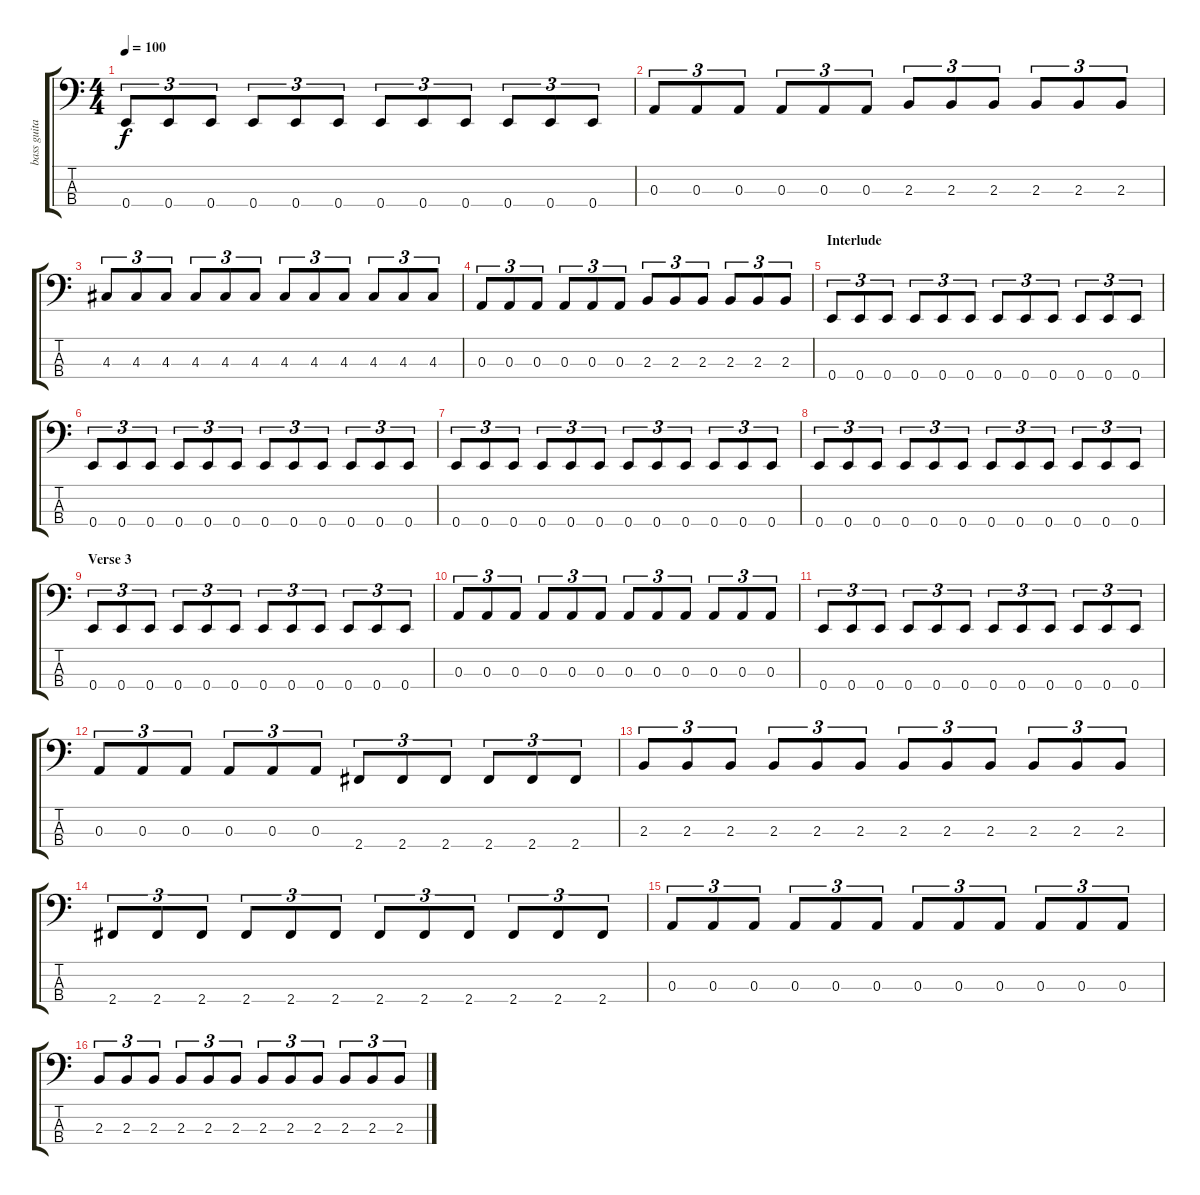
\track ("bass guitar - andi" "bass guita") {instrument electricbassfinger}
\staff {score tabs}
\tuning (G2 D2 A1 E1) {hide}
\ts (4 4)
\tempo 100
\clef f4
\ks c
0.4.8{tu (3 2) dy f} 0.4.8{tu (3 2)} 0.4.8{tu (3 2)} 0.4.8{tu (3 2)} 0.4.8{tu (3 2)} 0.4.8{tu (3 2)} 0.4.8{tu (3 2)} 0.4.8{tu (3 2)} 0.4.8{tu (3 2)} 0.4.8{tu (3 2)} 0.4.8{tu (3 2)} 0.4.8{tu (3 2)} |
0.3.8{tu (3 2)} 0.3.8{tu (3 2)} 0.3.8{tu (3 2)} 0.3.8{tu (3 2)} 0.3.8{tu (3 2)} 0.3.8{tu (3 2)} 2.3.8{tu (3 2)} 2.3.8{tu (3 2)} 2.3.8{tu (3 2)} 2.3.8{tu (3 2)} 2.3.8{tu (3 2)} 2.3.8{tu (3 2)} |
4.3.8{tu (3 2)} 4.3.8{tu (3 2)} 4.3.8{tu (3 2)} 4.3.8{tu (3 2)} 4.3.8{tu (3 2)} 4.3.8{tu (3 2)} 4.3.8{tu (3 2)} 4.3.8{tu (3 2)} 4.3.8{tu (3 2)} 4.3.8{tu (3 2)} 4.3.8{tu (3 2)} 4.3.8{tu (3 2)} |
0.3.8{tu (3 2)} 0.3.8{tu (3 2)} 0.3.8{tu (3 2)} 0.3.8{tu (3 2)} 0.3.8{tu (3 2)} 0.3.8{tu (3 2)} 2.3.8{tu (3 2)} 2.3.8{tu (3 2)} 2.3.8{tu (3 2)} 2.3.8{tu (3 2)} 2.3.8{tu (3 2)} 2.3.8{tu (3 2)} |
\section ("" "Interlude")
0.4.8{tu (3 2)} 0.4.8{tu (3 2)} 0.4.8{tu (3 2)} 0.4.8{tu (3 2)} 0.4.8{tu (3 2)} 0.4.8{tu (3 2)} 0.4.8{tu (3 2)} 0.4.8{tu (3 2)} 0.4.8{tu (3 2)} 0.4.8{tu (3 2)} 0.4.8{tu (3 2)} 0.4.8{tu (3 2)} |
0.4.8{tu (3 2)} 0.4.8{tu (3 2)} 0.4.8{tu (3 2)} 0.4.8{tu (3 2)} 0.4.8{tu (3 2)} 0.4.8{tu (3 2)} 0.4.8{tu (3 2)} 0.4.8{tu (3 2)} 0.4.8{tu (3 2)} 0.4.8{tu (3 2)} 0.4.8{tu (3 2)} 0.4.8{tu (3 2)} |
0.4.8{tu (3 2)} 0.4.8{tu (3 2)} 0.4.8{tu (3 2)} 0.4.8{tu (3 2)} 0.4.8{tu (3 2)} 0.4.8{tu (3 2)} 0.4.8{tu (3 2)} 0.4.8{tu (3 2)} 0.4.8{tu (3 2)} 0.4.8{tu (3 2)} 0.4.8{tu (3 2)} 0.4.8{tu (3 2)} |
0.4.8{tu (3 2)} 0.4.8{tu (3 2)} 0.4.8{tu (3 2)} 0.4.8{tu (3 2)} 0.4.8{tu (3 2)} 0.4.8{tu (3 2)} 0.4.8{tu (3 2)} 0.4.8{tu (3 2)} 0.4.8{tu (3 2)} 0.4.8{tu (3 2)} 0.4.8{tu (3 2)} 0.4.8{tu (3 2)} |
\section ("" "Verse 3")
0.4.8{tu (3 2)} 0.4.8{tu (3 2)} 0.4.8{tu (3 2)} 0.4.8{tu (3 2)} 0.4.8{tu (3 2)} 0.4.8{tu (3 2)} 0.4.8{tu (3 2)} 0.4.8{tu (3 2)} 0.4.8{tu (3 2)} 0.4.8{tu (3 2)} 0.4.8{tu (3 2)} 0.4.8{tu (3 2)} |
0.3.8{tu (3 2)} 0.3.8{tu (3 2)} 0.3.8{tu (3 2)} 0.3.8{tu (3 2)} 0.3.8{tu (3 2)} 0.3.8{tu (3 2)} 0.3.8{tu (3 2)} 0.3.8{tu (3 2)} 0.3.8{tu (3 2)} 0.3.8{tu (3 2)} 0.3.8{tu (3 2)} 0.3.8{tu (3 2)} |
0.4.8{tu (3 2)} 0.4.8{tu (3 2)} 0.4.8{tu (3 2)} 0.4.8{tu (3 2)} 0.4.8{tu (3 2)} 0.4.8{tu (3 2)} 0.4.8{tu (3 2)} 0.4.8{tu (3 2)} 0.4.8{tu (3 2)} 0.4.8{tu (3 2)} 0.4.8{tu (3 2)} 0.4.8{tu (3 2)} |
0.3.8{tu (3 2)} 0.3.8{tu (3 2)} 0.3.8{tu (3 2)} 0.3.8{tu (3 2)} 0.3.8{tu (3 2)} 0.3.8{tu (3 2)} 2.4.8{tu (3 2)} 2.4.8{tu (3 2)} 2.4.8{tu (3 2)} 2.4.8{tu (3 2)} 2.4.8{tu (3 2)} 2.4.8{tu (3 2)} |
2.3.8{tu (3 2)} 2.3.8{tu (3 2)} 2.3.8{tu (3 2)} 2.3.8{tu (3 2)} 2.3.8{tu (3 2)} 2.3.8{tu (3 2)} 2.3.8{tu (3 2)} 2.3.8{tu (3 2)} 2.3.8{tu (3 2)} 2.3.8{tu (3 2)} 2.3.8{tu (3 2)} 2.3.8{tu (3 2)} |
2.4.8{tu (3 2)} 2.4.8{tu (3 2)} 2.4.8{tu (3 2)} 2.4.8{tu (3 2)} 2.4.8{tu (3 2)} 2.4.8{tu (3 2)} 2.4.8{tu (3 2)} 2.4.8{tu (3 2)} 2.4.8{tu (3 2)} 2.4.8{tu (3 2)} 2.4.8{tu (3 2)} 2.4.8{tu (3 2)} |
0.3.8{tu (3 2)} 0.3.8{tu (3 2)} 0.3.8{tu (3 2)} 0.3.8{tu (3 2)} 0.3.8{tu (3 2)} 0.3.8{tu (3 2)} 0.3.8{tu (3 2)} 0.3.8{tu (3 2)} 0.3.8{tu (3 2)} 0.3.8{tu (3 2)} 0.3.8{tu (3 2)} 0.3.8{tu (3 2)} |
2.3.8{tu (3 2)} 2.3.8{tu (3 2)} 2.3.8{tu (3 2)} 2.3.8{tu (3 2)} 2.3.8{tu (3 2)} 2.3.8{tu (3 2)} 2.3.8{tu (3 2)} 2.3.8{tu (3 2)} 2.3.8{tu (3 2)} 2.3.8{tu (3 2)} 2.3.8{tu (3 2)} 2.3.8{tu (3 2)}
